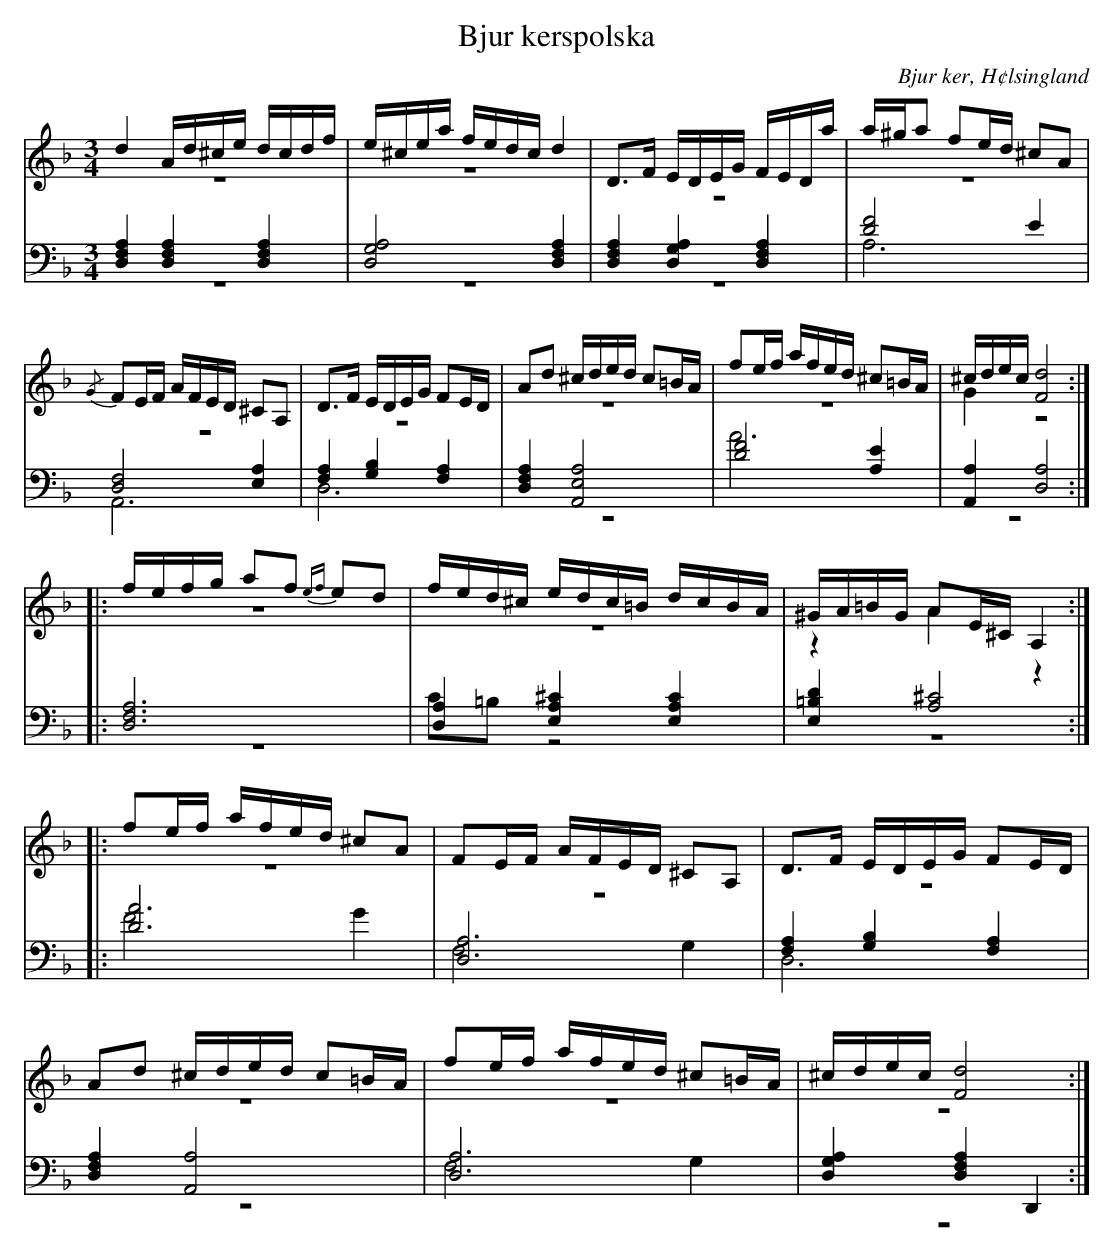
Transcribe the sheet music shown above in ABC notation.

X:1
T: Bjur kerspolska
O: Bjur ker, H¢lsingland
M: 3/4
L: 1/16
K: Dm
V:1
V:2 merge
V:3
V:4 merge
V:1
d4 Ad^ce dcdf |e^cea fedc d4|D2>F2 EDEG FEDa|a^ga2 f2ed ^c2A2|
{/G}F2EF AFED ^C2A,2|D2>F2 EDEG F2ED|A2d2 ^cded c2=BA|f2ef afed ^c2=BA|^cdec [F8d8]:|
|:fefg a2f2 {ef}e2d2 |fed^c edc=B dcBA|^GA=BG A2E^C A,4:|
|:f2ef afed ^c2A2|F2EF AFED ^C2A,2|D2>F2 EDEG F2ED|
A2d2 ^cded c2=BA|f2ef afed ^c2=BA|^cdec [F8d8]:|
V:2
z12|z12|z12|z12|
z12|z12|z12|z12|G4 z8:|
|:z12|z12|z4 A4 z4:|
|:z12|z12|z12|
z12|z12|z12:|
V:3 clef=bass
[D,4F,4A,4] [D,4F,4A,4] [D,4F,4A,4]|[D,8G,8A,8] [D,4F,4A,4]|[D,4F,4A,4] [D,4G,4A,4] [D,4F,4A,4]|[D8F8] E4|
[D,8F,8] [E,4A,4]|[F,4A,4] [G,4B,4] [F,4A,4]|[D,4F,4A,4] [A,,8E,8A,8]|[D8F8] [A,4E4]|[A,,4A,4] [D,8A,8]:|
|:[D,12F,12A,12]|[D,4A,4] [E,4A,4^C4] [E,4A,4C4]|[E,4=B,4D4] [A,8^C8]:|
|:[D12A12]|[D,12A,12]|[F,4A,4] [G,4B,4] [F,4A,4]|
[D,4F,4A,4] [A,,8A,8]|[D,12A,12]|[D,4G,4A,4] [D,4F,4A,4] D,,4:|
V:4 clef=bass
z12|z12|z12|A,12|
A,,12|D,12|z12|A12|z12:|
|:z12|C2=B,2 z8|z12:|
|:F8 G4|F,8 G,4|D,12|
z12|F,8 G,4|z12:|
